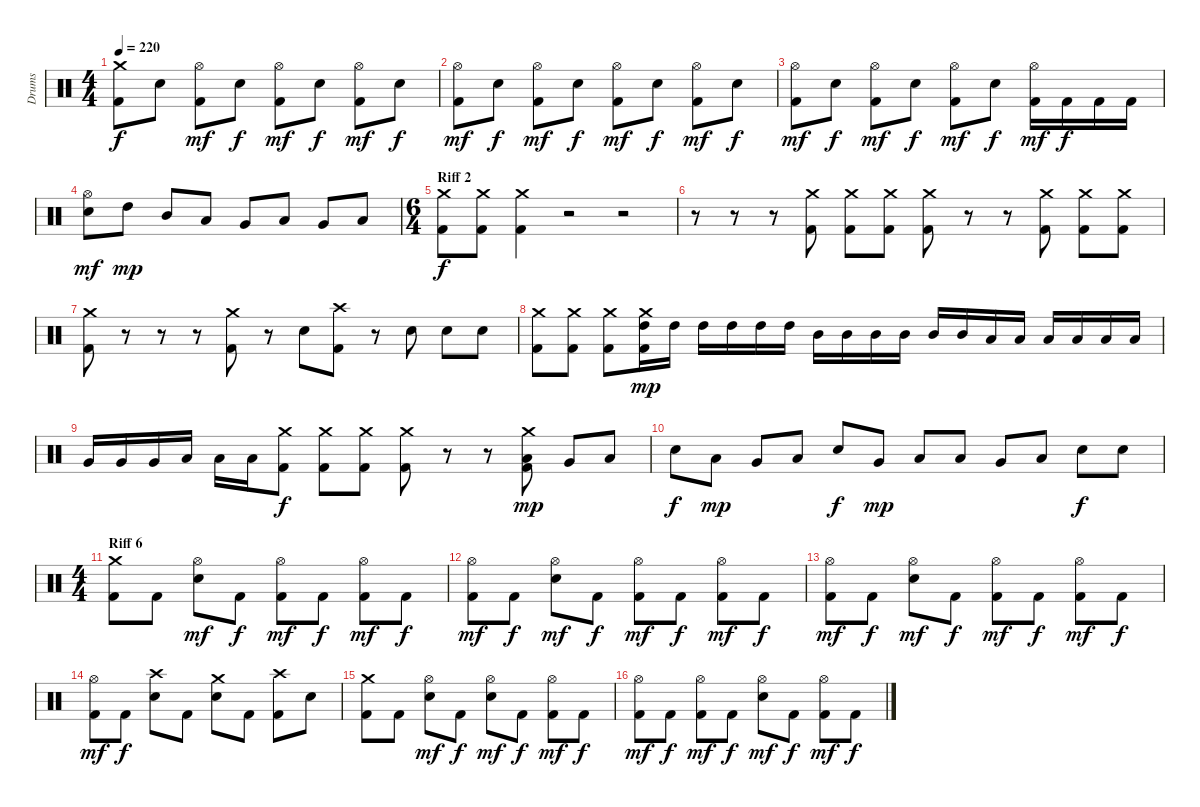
\track ("Drums" "Drums") {instrument percussion}
\staff {score}
\articulation defaults
\ts (4 4)
\tempo 220
\clef neutral
\ks c
("Crash medium (hit)" "Kick (hit) 2").8{dy f} "Electric Snare (hit)".8 ("Hi-Hat (open)" "Kick (hit) 2").8{dy mf} "Electric Snare (hit)".8{dy f} ("Hi-Hat (open)" "Kick (hit) 2").8{dy mf} "Electric Snare (hit)".8{dy f} ("Hi-Hat (open)" "Kick (hit) 2").8{dy mf} "Electric Snare (hit)".8{dy f} |
("Hi-Hat (open)" "Kick (hit) 2").8{dy mf} "Electric Snare (hit)".8{dy f} ("Hi-Hat (open)" "Kick (hit) 2").8{dy mf} "Electric Snare (hit)".8{dy f} ("Hi-Hat (open)" "Kick (hit) 2").8{dy mf} "Electric Snare (hit)".8{dy f} ("Hi-Hat (open)" "Kick (hit) 2").8{dy mf} "Electric Snare (hit)".8{dy f} |
("Hi-Hat (open)" "Kick (hit) 2").8{dy mf} "Electric Snare (hit)".8{dy f} ("Hi-Hat (open)" "Kick (hit) 2").8{dy mf} "Electric Snare (hit)".8{dy f} ("Hi-Hat (open)" "Kick (hit) 2").8{dy mf} "Electric Snare (hit)".8{dy f} ("Hi-Hat (open)" "Kick (hit) 2").16{dy mf} "Kick (hit) 2".16{dy f} "Kick (hit) 2".16 "Kick (hit) 2".16 |
("Hi-Hat (open)" "Electric Snare (hit)").8{dy mf} "High Tom (hit)".8{dy mp} "Mid Tom (hit)".8 "Low Tom (hit)".8 "Very Low Tom (hit)".8 "Low Tom (hit)".8 "Very Low Tom (hit)".8 "Low Floor Tom (hit)".8 |
\ts (6 4)
\section ("" "Riff 2")
("Crash medium (hit)" "Kick (hit) 2").8{dy f} ("Crash medium (hit)" "Kick (hit) 2").8 ("Crash medium (hit)" "Kick (hit) 2").4 r.2 r.2 |
r.8 r.8 r.8 ("Crash medium (hit)" "Kick (hit) 2").8 ("Crash medium (hit)" "Kick (hit) 2").8 ("Crash medium (hit)" "Kick (hit) 2").8 ("Crash medium (hit)" "Kick (hit) 2").8 r.8 r.8 ("Crash medium (hit)" "Kick (hit) 2").8 ("Crash medium (hit)" "Kick (hit) 2").8 ("Crash medium (hit)" "Kick (hit) 2").8 |
("Crash medium (hit)" "Kick (hit) 2").8 r.8 r.8 r.8 ("Crash medium (hit)" "Kick (hit) 2").8 r.8 "Electric Snare (hit)".8 ("Crash high (hit)" "Kick (hit) 2").8 r.8 "Electric Snare (hit)".8 "Electric Snare (hit)".8 "Electric Snare (hit)".8 |
("Crash medium (hit)" "Kick (hit) 2").8 ("Crash medium (hit)" "Kick (hit) 2").8 ("Crash medium (hit)" "Kick (hit) 2").8 ("Crash medium (hit)" "High Tom (hit)" "Kick (hit) 2").16{dy mp} "High Tom (hit)".16 "High Tom (hit)".16 "High Tom (hit)".16 "High Tom (hit)".16 "High Tom (hit)".16 "Mid Tom (hit)".16 "Mid Tom (hit)".16 "Mid Tom (hit)".16 "Mid Tom (hit)".16 "Mid Tom (hit)".16 "Mid Tom (hit)".16 "Low Tom (hit)".16 "Low Tom (hit)".16 "Low Tom (hit)".16 "Low Tom (hit)".16 "Low Tom (hit)".16 "Low Tom (hit)".16 |
"Very Low Tom (hit)".16 "Very Low Tom (hit)".16 "Very Low Tom (hit)".16 "Low Floor Tom (hit)".16 "Low Floor Tom (hit)".16 "Low Floor Tom (hit)".16 ("Crash medium (hit)" "Kick (hit) 2").8{dy f} ("Crash medium (hit)" "Kick (hit) 2").8 ("Crash medium (hit)" "Kick (hit) 2").8 ("Crash medium (hit)" "Kick (hit) 2").8 r.8 r.8 ("Crash medium (hit)" "Low Tom (hit)" "Kick (hit) 2").8{dy mp} "Very Low Tom (hit)".8 "Low Floor Tom (hit)".8 |
"Electric Snare (hit)".8{dy f} "Low Tom (hit)".8{dy mp} "Very Low Tom (hit)".8 "Low Floor Tom (hit)".8 "Electric Snare (hit)".8{dy f} "Very Low Tom (hit)".8{dy mp} "Low Tom (hit)".8 "Low Tom (hit)".8 "Very Low Tom (hit)".8 "Low Floor Tom (hit)".8 "Electric Snare (hit)".8{dy f} "Electric Snare (hit)".8 |
\ts (4 4)
\section ("" "Riff 6")
("Crash medium (hit)" "Kick (hit) 2").8 "Kick (hit) 2".8 ("Hi-Hat (open)" "Electric Snare (hit)").8{dy mf} "Kick (hit) 2".8{dy f} ("Hi-Hat (open)" "Kick (hit) 2").8{dy mf} "Kick (hit) 2".8{dy f} ("Hi-Hat (open)" "Kick (hit) 2").8{dy mf} "Kick (hit) 2".8{dy f} |
("Hi-Hat (open)" "Kick (hit) 2").8{dy mf} "Kick (hit) 2".8{dy f} ("Hi-Hat (open)" "Electric Snare (hit)").8{dy mf} "Kick (hit) 2".8{dy f} ("Hi-Hat (open)" "Kick (hit) 2").8{dy mf} "Kick (hit) 2".8{dy f} ("Hi-Hat (open)" "Kick (hit) 2").8{dy mf} "Kick (hit) 2".8{dy f} |
("Hi-Hat (open)" "Kick (hit) 2").8{dy mf} "Kick (hit) 2".8{dy f} ("Hi-Hat (open)" "Electric Snare (hit)").8{dy mf} "Kick (hit) 2".8{dy f} ("Hi-Hat (open)" "Kick (hit) 2").8{dy mf} "Kick (hit) 2".8{dy f} ("Hi-Hat (open)" "Kick (hit) 2").8{dy mf} "Kick (hit) 2".8{dy f} |
("Hi-Hat (open)" "Kick (hit) 2").8{dy mf} "Kick (hit) 2".8{dy f} ("Crash high (hit)" "Electric Snare (hit)").8 "Kick (hit) 2".8 ("Crash medium (hit)" "Electric Snare (hit)").8 "Kick (hit) 2".8 ("Crash high (hit)" "Kick (hit) 2").8 "Electric Snare (hit)".8 |
("Crash medium (hit)" "Kick (hit) 2").8 "Kick (hit) 2".8 ("Hi-Hat (open)" "Electric Snare (hit)").8{dy mf} "Kick (hit) 2".8{dy f} ("Hi-Hat (open)" "Electric Snare (hit)").8{dy mf} "Kick (hit) 2".8{dy f} ("Hi-Hat (open)" "Kick (hit) 2").8{dy mf} "Kick (hit) 2".8{dy f} |
("Hi-Hat (open)" "Kick (hit) 2").8{dy mf} "Kick (hit) 2".8{dy f} ("Hi-Hat (open)" "Kick (hit) 2").8{dy mf} "Kick (hit) 2".8{dy f} ("Hi-Hat (open)" "Electric Snare (hit)").8{dy mf} "Kick (hit) 2".8{dy f} ("Hi-Hat (open)" "Kick (hit) 2").8{dy mf} "Kick (hit) 2".8{dy f}
